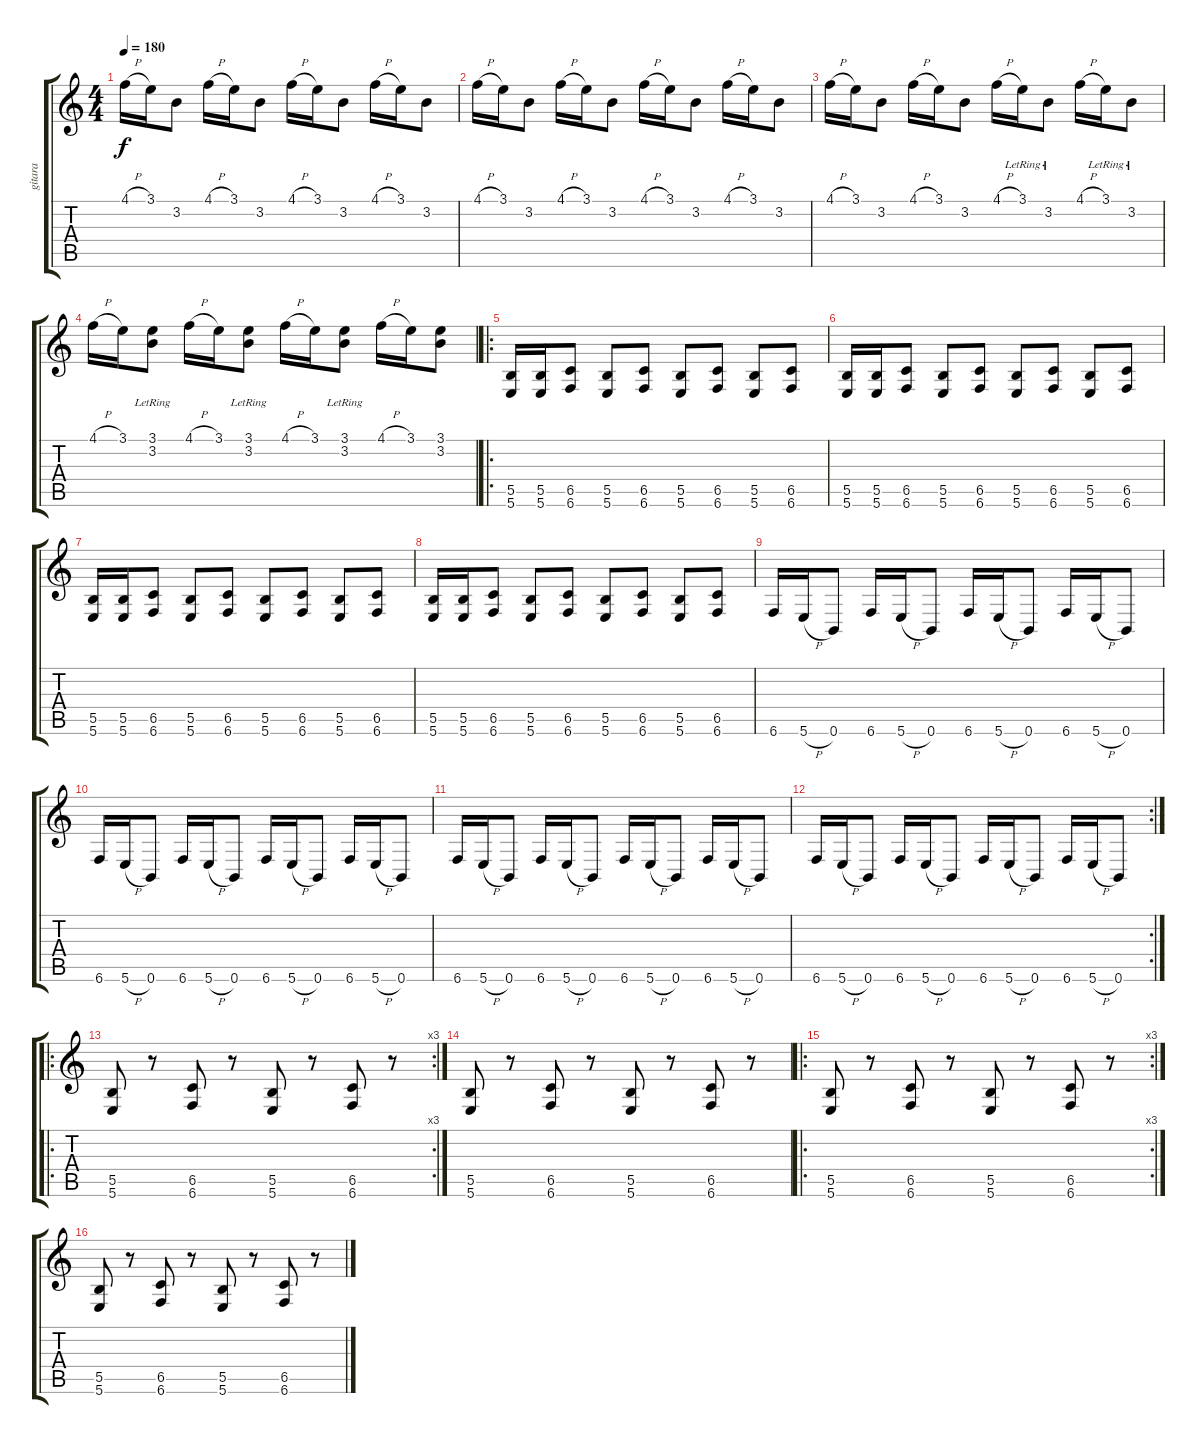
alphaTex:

\track ("gitara" "gitara") {instrument distortionguitar}
\staff {score tabs}
\tuning (Db4 Ab3 E3 B2 Gb2 B1) {hide}
\ts (4 4)
\tempo 180
\clef g2
\ks c
4.1{h}.16{dy f instrument distortionguitar} 3.1.16 3.2.8 4.1{h}.16 3.1.16 3.2.8 4.1{h}.16 3.1.16 3.2.8 4.1{h}.16 3.1.16 3.2.8 |
4.1{h}.16 3.1.16 3.2.8 4.1{h}.16 3.1.16 3.2.8 4.1{h}.16 3.1.16 3.2.8 4.1{h}.16 3.1.16 3.2.8 |
4.1{h}.16 3.1.16 3.2.8 4.1{h}.16 3.1.16 3.2.8 4.1{h}.16 3.1{lr}.16 3.2{lr}.8 4.1{h}.16 3.1{lr}.16 3.2{lr}.8 |
4.1{h}.16 3.1.16 (3.1{lr} 3.2{lr}).8 4.1{h}.16 3.1.16 (3.1{lr} 3.2{lr}).8 4.1{h}.16 3.1.16 (3.1{lr} 3.2{lr}).8 4.1{h}.16 3.1.16 (3.1 3.2).8 |
\ro
(5.5 5.6).16 (5.5 5.6).16 (6.5 6.6).8 (5.5 5.6).8 (6.5 6.6).8 (5.5 5.6).8 (6.5 6.6).8 (5.5 5.6).8 (6.5 6.6).8 |
(5.5 5.6).16 (5.5 5.6).16 (6.5 6.6).8 (5.5 5.6).8 (6.5 6.6).8 (5.5 5.6).8 (6.5 6.6).8 (5.5 5.6).8 (6.5 6.6).8 |
(5.5 5.6).16 (5.5 5.6).16 (6.5 6.6).8 (5.5 5.6).8 (6.5 6.6).8 (5.5 5.6).8 (6.5 6.6).8 (5.5 5.6).8 (6.5 6.6).8 |
(5.5 5.6).16 (5.5 5.6).16 (6.5 6.6).8 (5.5 5.6).8 (6.5 6.6).8 (5.5 5.6).8 (6.5 6.6).8 (5.5 5.6).8 (6.5 6.6).8 |
6.6.16 5.6{h}.16 0.6.8 6.6.16 5.6{h}.16 0.6.8 6.6.16 5.6{h}.16 0.6.8 6.6.16 5.6{h}.16 0.6.8 |
6.6.16 5.6{h}.16 0.6.8 6.6.16 5.6{h}.16 0.6.8 6.6.16 5.6{h}.16 0.6.8 6.6.16 5.6{h}.16 0.6.8 |
6.6.16 5.6{h}.16 0.6.8 6.6.16 5.6{h}.16 0.6.8 6.6.16 5.6{h}.16 0.6.8 6.6.16 5.6{h}.16 0.6.8 |
\rc 2
6.6.16 5.6{h}.16 0.6.8 6.6.16 5.6{h}.16 0.6.8 6.6.16 5.6{h}.16 0.6.8 6.6.16 5.6{h}.16 0.6.8 |
\ro
\rc 3
(5.5 5.6).8 r.8 (6.5 6.6).8 r.8 (5.5 5.6).8 r.8 (6.5 6.6).8 r.8 |
(5.5 5.6).8 r.8 (6.5 6.6).8 r.8 (5.5 5.6).8 r.8 (6.5 6.6).8 r.8 |
\ro
\rc 3
(5.5 5.6).8 r.8 (6.5 6.6).8 r.8 (5.5 5.6).8 r.8 (6.5 6.6).8 r.8 |
(5.5 5.6).8 r.8 (6.5 6.6).8 r.8 (5.5 5.6).8 r.8 (6.5 6.6).8 r.8
